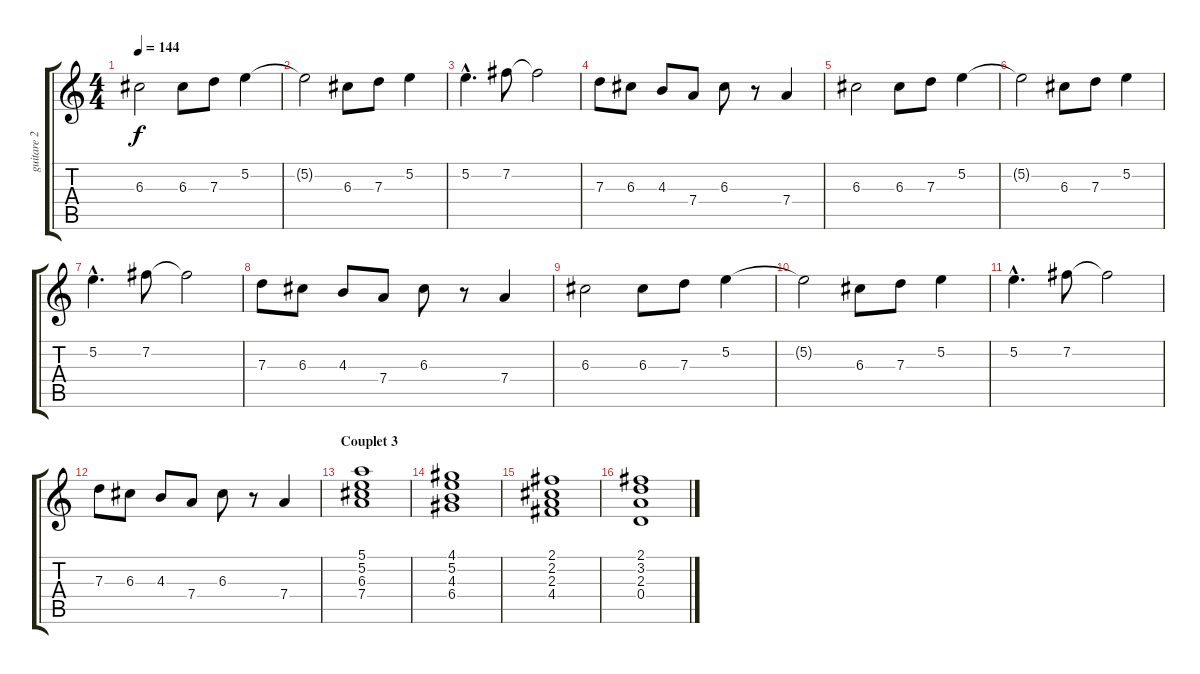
\track ("guitare 2" "guitare 2") {instrument electricguitarclean}
\staff {score tabs}
\tuning (E4 B3 G3 D3 A2 E2) {hide}
\ts (4 4)
\tempo 144
\clef g2
\ks c
6.3.2{dy f} 6.3.8 7.3.8 5.2.4 |
5.2{t}.2 6.3.8 7.3.8 5.2.4 |
5.2{hac}.4{d} 7.2.8 7.2{t}.2 |
7.3.8 6.3.8 4.3.8 7.4.8 6.3.8 r.8 7.4.4 |
6.3.2 6.3.8 7.3.8 5.2.4 |
5.2{t}.2 6.3.8 7.3.8 5.2.4 |
5.2{hac}.4{d} 7.2.8 7.2{t}.2 |
7.3.8 6.3.8 4.3.8 7.4.8 6.3.8 r.8 7.4.4 |
6.3.2 6.3.8 7.3.8 5.2.4 |
5.2{t}.2 6.3.8 7.3.8 5.2.4 |
5.2{hac}.4{d} 7.2.8 7.2{t}.2 |
7.3.8 6.3.8 4.3.8 7.4.8 6.3.8 r.8 7.4.4 |
\section ("" "Couplet 3")
(5.1 5.2 6.3 7.4).1 |
(4.1 5.2 4.3 6.4).1 |
(2.1 2.2 2.3 4.4).1 |
(2.1 3.2 2.3 0.4).1
